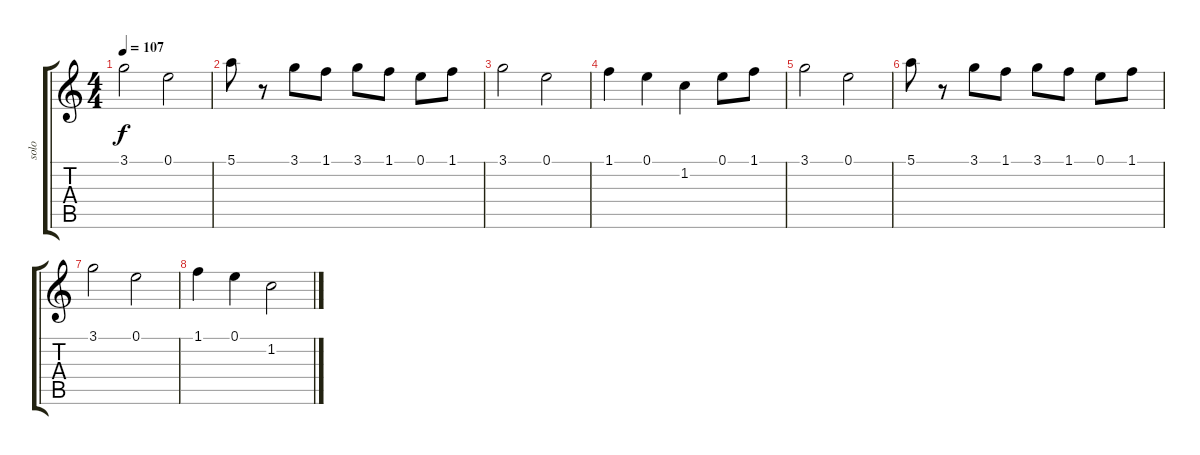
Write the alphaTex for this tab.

\track ("solo" "solo") {instrument overdrivenguitar}
\staff {score tabs}
\tuning (E4 B3 G3 D3 A2 E2) {hide}
\ts (4 4)
\tempo 107
\clef g2
\ks c
3.1.2{dy f} 0.1.2 |
5.1.8 r.8 3.1.8 1.1.8 3.1.8 1.1.8 0.1.8 1.1.8 |
3.1.2 0.1.2 |
1.1.4 0.1.4 1.2.4 0.1.8 1.1.8 |
3.1.2 0.1.2 |
5.1.8 r.8 3.1.8 1.1.8 3.1.8 1.1.8 0.1.8 1.1.8 |
3.1.2 0.1.2 |
1.1.4 0.1.4 1.2.2
